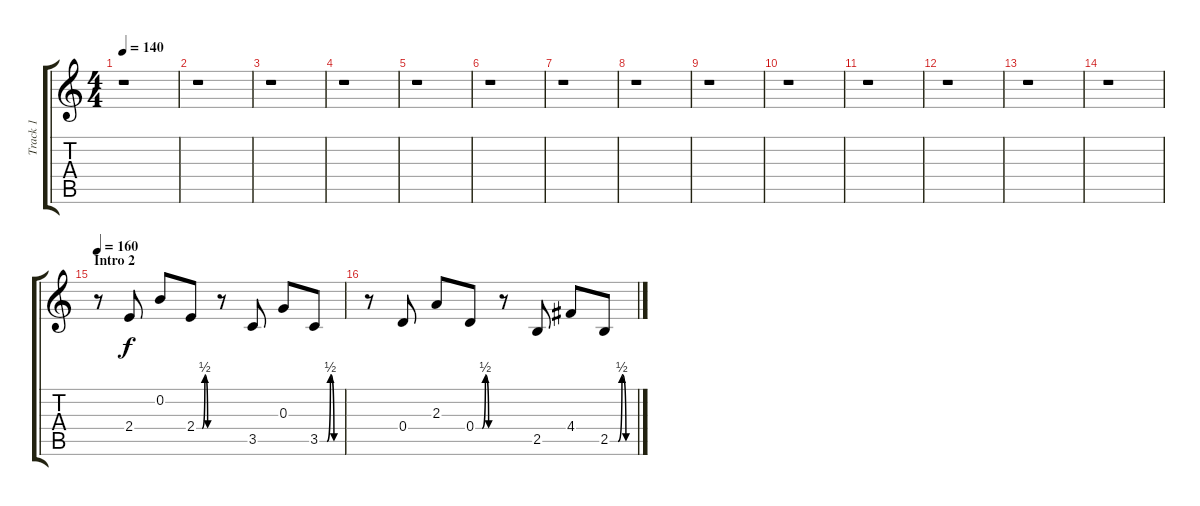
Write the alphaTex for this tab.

\track ("Track 1" "Track 1") {instrument overdrivenguitar}
\staff {score tabs}
\tuning (E4 B3 G3 D3 A2 E2) {hide}
\ts (4 4)
\tempo 140
\clef g2
\ks c
r.1{dy f} |
r.1 |
r.1 |
r.1 |
r.1 |
r.1 |
r.1 |
r.1 |
r.1 |
r.1 |
r.1 |
r.1 |
r.1 |
r.1 |
\section ("" "Intro 2")
\tempo 160
r.8 2.4.8 0.2.8 2.4{be (custom 0 0 20 0 30 2 40 0 60 0)}.8 r.8 3.5.8 0.3.8 3.5{be (custom 0 0 20 0 30 2 40 0 60 0)}.8 |
r.8 0.4.8 2.3.8 0.4{be (custom 0 0 20 0 30 2 40 0 60 0)}.8 r.8 2.5.8 4.4.8 2.5{be (custom 0 0 20 0 30 2 40 0 60 0)}.8
